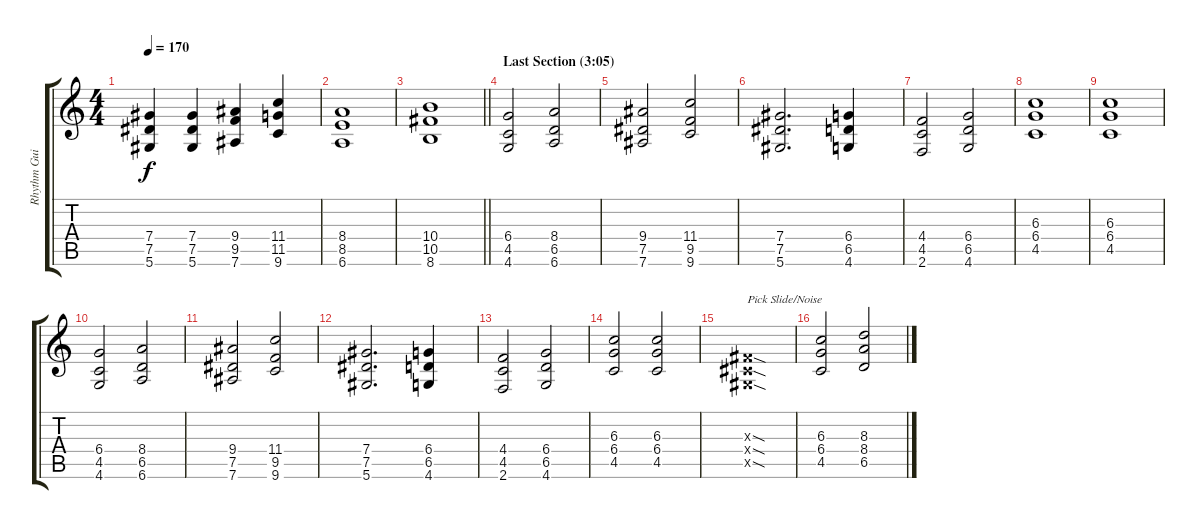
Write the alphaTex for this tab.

\track ("Rhythm Guitar 1" "Rhythm Gui") {instrument distortionguitar}
\staff {score tabs}
\tuning (Eb4 Bb3 Gb3 Db3 Ab2 Eb2) {hide}
\ts (4 4)
\tempo 170
\clef g2
\ks c
(7.4 7.5 5.6).4{dy f} (7.4 7.5 5.6).4 (9.4 9.5 7.6).4 (11.4 11.5 9.6).4 |
(8.4 8.5 6.6).1 |
\barLineRight lightlight
(10.4 10.5 8.6).1 |
\section ("" "Last Section (3:05)")
(6.4 4.5 4.6).2 (8.4 6.5 6.6).2 |
(9.4 7.5 7.6).2 (11.4 9.5 9.6).2 |
(7.4 7.5 5.6).2{d} (6.4 6.5 4.6).4 |
(4.4 4.5 2.6).2 (6.4 6.5 4.6).2 |
(6.3 6.4 4.5).1 |
(6.3 6.4 4.5).1 |
(6.4 4.5 4.6).2 (8.4 6.5 6.6).2 |
(9.4 7.5 7.6).2 (11.4 9.5 9.6).2 |
(7.4 7.5 5.6).2{d} (6.4 6.5 4.6).4 |
(4.4 4.5 2.6).2 (6.4 6.5 4.6).2 |
(6.3 6.4 4.5).2 (6.3 6.4 4.5).2 |
(0.3{sod x} 0.4{sod x} 0.5{sod x}).1{txt "Pick Slide/Noise"} |
(6.3 6.4 4.5).2 (8.3 8.4 6.5).2
